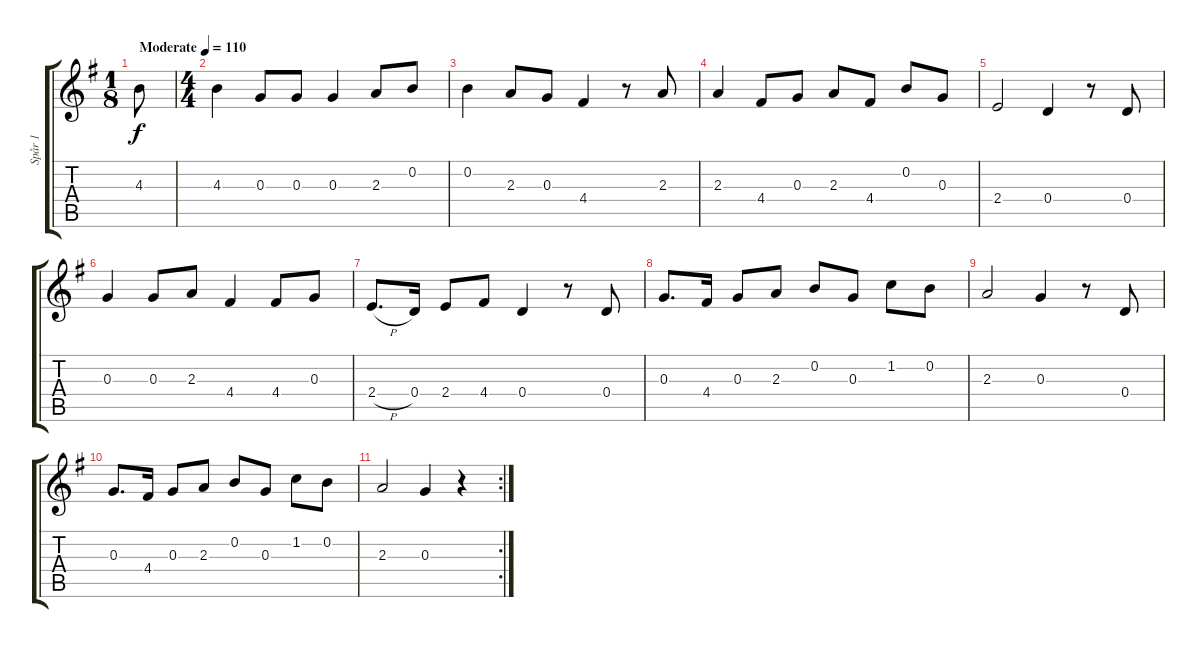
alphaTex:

\track ("Spår 1" "Spår 1") {instrument acousticguitarsteel}
\staff {score tabs}
\tuning (E4 B3 G3 D3 A2 E2) {hide}
\ts (1 8)
\tempo (110 "Moderate")
\clef g2
\ks g
4.3.8{dy f instrument acousticguitarsteel} |
\ts (4 4)
4.3.4 0.3.8 0.3.8 0.3.4 2.3.8 0.2.8 |
0.2.4 2.3.8 0.3.8 4.4.4 r.8 2.3.8 |
2.3.4 4.4.8 0.3.8 2.3.8 4.4.8 0.2.8 0.3.8 |
2.4.2 0.4.4 r.8 0.4.8 |
0.3.4 0.3.8 2.3.8 4.4.4 4.4.8 0.3.8 |
2.4{h}.8{d} 0.4.16 2.4.8 4.4.8 0.4.4 r.8 0.4.8 |
0.3.8{d} 4.4.16 0.3.8 2.3.8 0.2.8 0.3.8 1.2.8 0.2.8 |
2.3.2 0.3.4 r.8 0.4.8 |
0.3.8{d} 4.4.16 0.3.8 2.3.8 0.2.8 0.3.8 1.2.8 0.2.8 |
\rc 2
2.3.2 0.3.4 r.4
